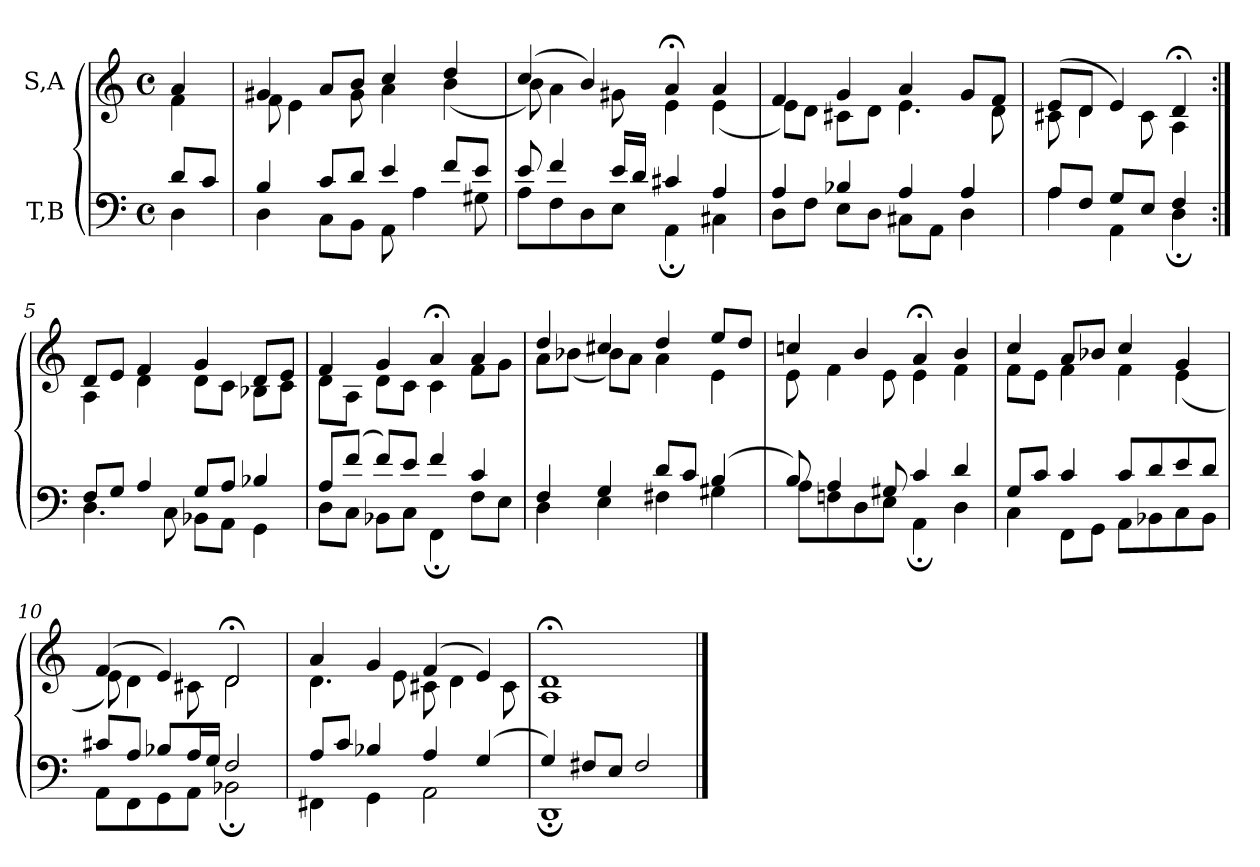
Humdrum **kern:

**kern	**kern
*part2	*part1
*staff2	*staff1
*I"T,B	*I"S,A
*clefF4	*clefG2
*k[]	*k[]
*M4/4	*M4/4
*met(c)	*met(c)
=	=
*^	*^
8dL	4D	4a	4f
8cJ	.	.	.
=1	=1	=1	=1
4B	4D	4g#X	8f
.	.	.	4e
8cL	8CL	8aL	.
8dJ	8BBJ	8bJ	8g#
4e	8AA	4cc	4a
.	4A	.	.
8fL	.	4dd	(<4b
8eJ	8G#X	.	.
=2	=2	=2	=2
8e	8AL	(>4cc	8b)
4f	8F	.	4a
.	8D	4b)	.
16eLL	8EJ	.	8g#X
16dJJ	.	.	.
4c#X	4AA;	4a;<	4e
4A	4C#X	4a	(<4e
=3	=3	=3	=3
4A	8DL	4f	8eL)
.	8FJ	.	8dJ
4B-X	8EL	4g	8c#XL
.	8DJ	.	8dJ
4A	8C#XL	4a	4.e
.	8AAJ	.	.
4A	4D	8gL	.
.	.	8fJ	8d
=268	=268	=268	=268
8AL	4A	(>8eL	8c#X
8FJ	.	8dJ	4d
8GL	4AA	4e)	.
8EJ	.	.	8c#
4F	4D;	4d;<	4A
=5:|!	=5:|!	=5:|!	=5:|!
8FL	4.D	8dL	4A
8GJ	.	8eJ	.
4A	.	4f	4d
.	8C	.	.
8GL	8BB-XL	4g	8dL
8AJ	8AAJ	.	8cJ
4B-X	4GG	8dL	8B-XL
.	.	8eJ	8cJ
=6	=6	=6	=6
8AL	8DL	4f	8dL
(>8fJ	8CJ	.	8AJ
8fL)	8BB-XL	4g	8dL
8eJ	8CJ	.	8cJ
4f	4FF;	4a;<	4c
4c	8FL	4a	8fL
.	8EJ	.	8gJ
=7	=7	=7	=7
4F	4D	4dd	8aL
.	.	.	(<8b-XJ
4G	4E	4cc#X	8b-L)
.	.	.	8aJ
8dL	4F#X	4dd	4a
8cJ	.	.	.
(>4B	4G#X	8eeL	4e
.	.	8ddJ	.
=8	=8	=8	=8
8B)	8AL	4ccn	8e
4A	8Fn	.	4f
.	8D	4b	.
8G#X	8EJ	.	8e
4c	4AA;	4a;<	4e
4d	4D	4b	4f
=9	=9	=9	=9
8GL	4C	4cc	8fL
8cJ	.	.	8eJ
4c	8FFL	8aL	4f
.	8GGJ	8b-XJ	.
8cL	8AAL	4cc	4f
8d	8BB-X	.	.
8e	8C	4g	(<4e
8dJ	8BB-J	.	.
=10	=10	=10	=10
8c#XL	8AAL	(>4f	8e)
8AJ	8FF	.	4d
8B-XL	8GG	4e)	.
16AL	8AAJ	.	8c#X
16GJJ	.	.	.
2F	2BB-X;	2d;<	2d
=11	=11	=11	=11
8AL	4FF#X	4a	4.d
8cJ	.	.	.
4B-X	4GG	4g	.
.	.	.	8e
4A	2AA	(>4f	8c#X
.	.	.	4d
(>4G	.	4e)	.
.	.	.	8c#
=12	=12	=12	=12
4G)	1DD;	1d;<	1A
8F#XL	.	.	.
8EJ	.	.	.
2F#	.	.	.
*v	*v	*	*
*	*v	*v
==	==
*-	*-
